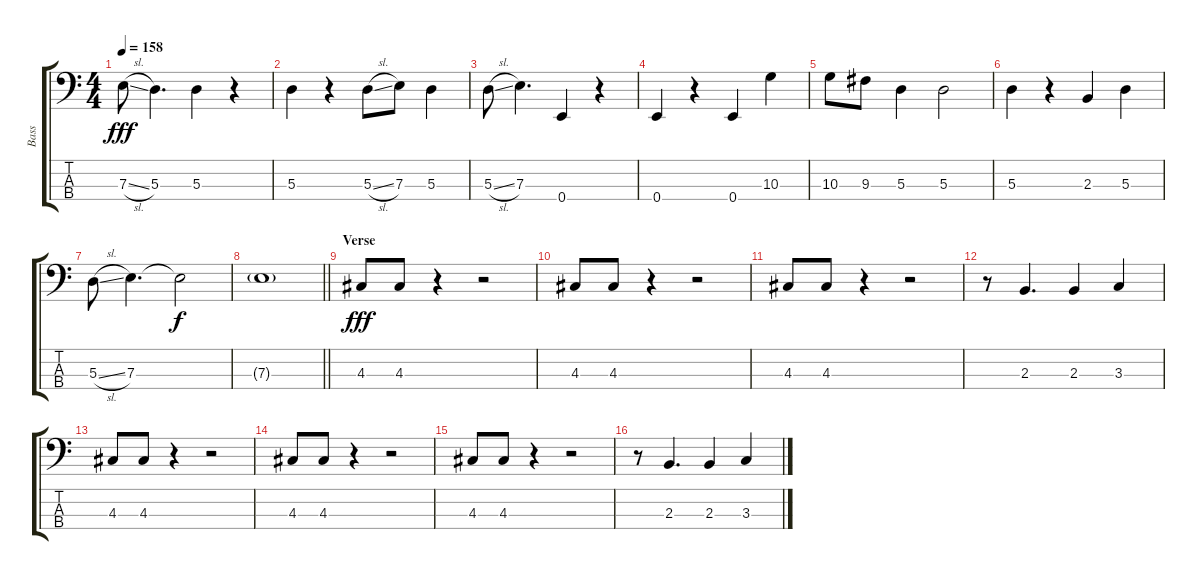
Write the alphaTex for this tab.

\track ("Bass" "Bass") {instrument electricbasspick}
\staff {score tabs}
\tuning (G2 D2 A1 E1) {hide}
\ts (4 4)
\tempo 158
\clef f4
\ks c
7.3{sl}.8{dy fff} 5.3.4{d} 5.3.4 r.4 |
5.3.4 r.4 5.3{sl}.8 7.3.8 5.3.4 |
5.3{sl}.8 7.3.4{d} 0.4.4 r.4 |
0.4.4 r.4 0.4.4 10.3.4 |
10.3.8 9.3.8 5.3.4 5.3.2 |
5.3.4 r.4 2.3.4 5.3.4 |
5.3{sl}.8 7.3.4{d} 7.3{t}.2{dy f} |
\barLineRight lightlight
7.3{g}.1 |
\section ("" "Verse")
4.3.8{dy fff} 4.3.8 r.4 r.2 |
4.3.8 4.3.8 r.4 r.2 |
4.3.8 4.3.8 r.4 r.2 |
r.8 2.3.4{d} 2.3.4 3.3.4 |
4.3.8 4.3.8 r.4 r.2 |
4.3.8 4.3.8 r.4 r.2 |
4.3.8 4.3.8 r.4 r.2 |
r.8 2.3.4{d} 2.3.4 3.3.4
